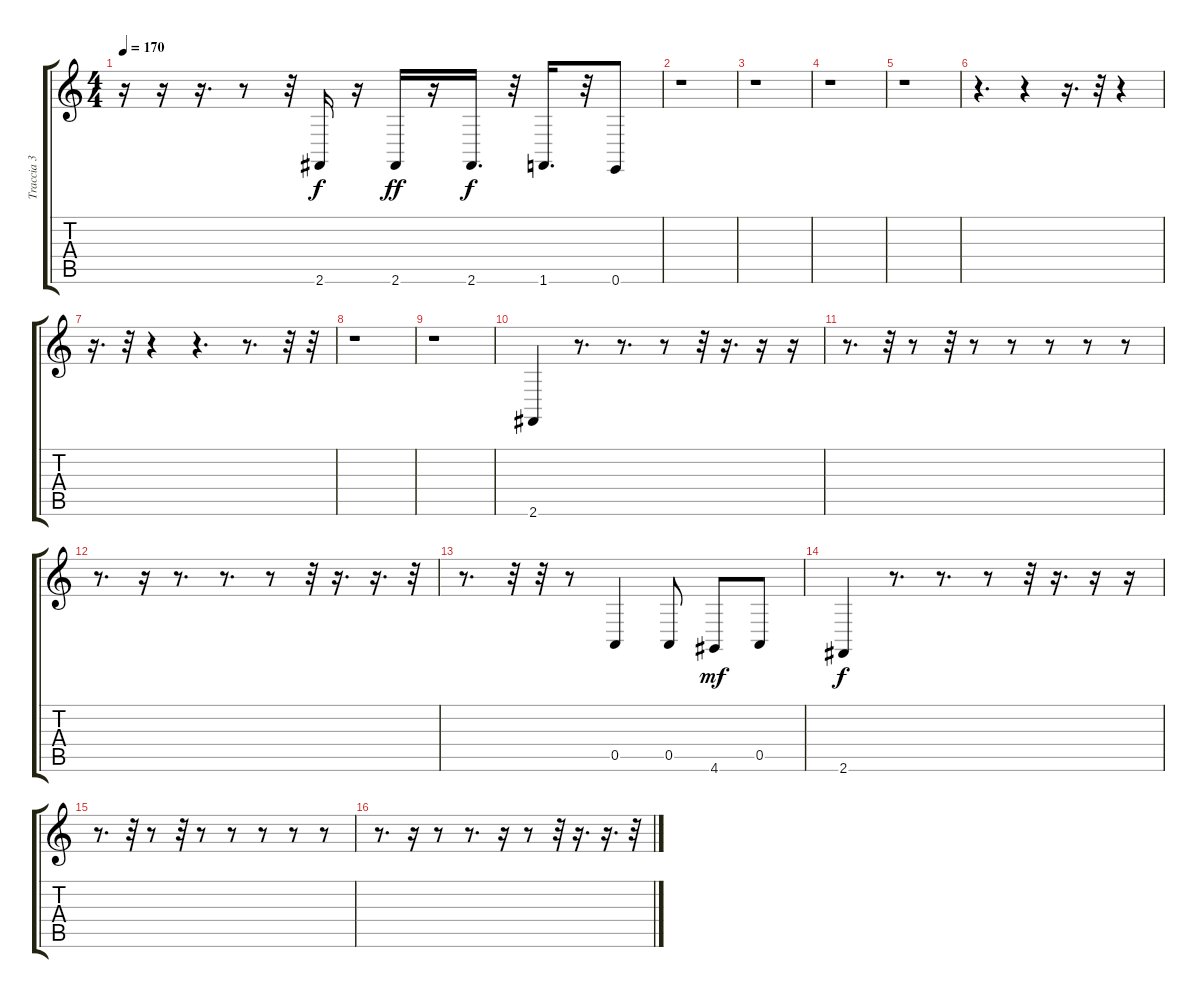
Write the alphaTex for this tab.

\track ("Traccia 3" "Traccia 3") {instrument lead1square}
\staff {score tabs}
\tuning (E4 B3 G3 D3 A2 E2) {hide}
\ts (4 4)
\tempo 170
\clef g2
\ks c
r.16{dy f} r.16 r.16{d} r.8 r.32 2.6.16 r.16 2.6.16{dy ff} r.16 2.6.16{d dy f} r.32 1.6.16{d} r.32 0.6.8 |
r.1 |
r.1 |
r.1 |
r.1 |
r.4{d} r.4 r.16{d} r.32 r.4 |
r.16{d} r.32 r.4 r.4{d} r.8{d} r.32 r.32 |
r.1 |
r.1 |
2.6.4 r.8{d} r.8{d} r.8 r.32 r.16{d} r.16 r.16 |
r.8{d} r.32 r.8 r.32 r.8 r.8 r.8 r.8 r.8 |
r.8{d} r.16 r.8{d} r.8{d} r.8 r.32 r.16{d} r.16{d} r.32 |
r.8{d} r.32 r.32 r.8 0.5.4 0.5.8 4.6.8{dy mf} 0.5.8 |
2.6.4{dy f} r.8{d} r.8{d} r.8 r.32 r.16{d} r.16 r.16 |
r.8{d} r.32 r.8 r.32 r.8 r.8 r.8 r.8 r.8 |
r.8{d} r.16 r.8 r.8{d} r.16 r.8 r.32 r.16{d} r.16{d} r.32
